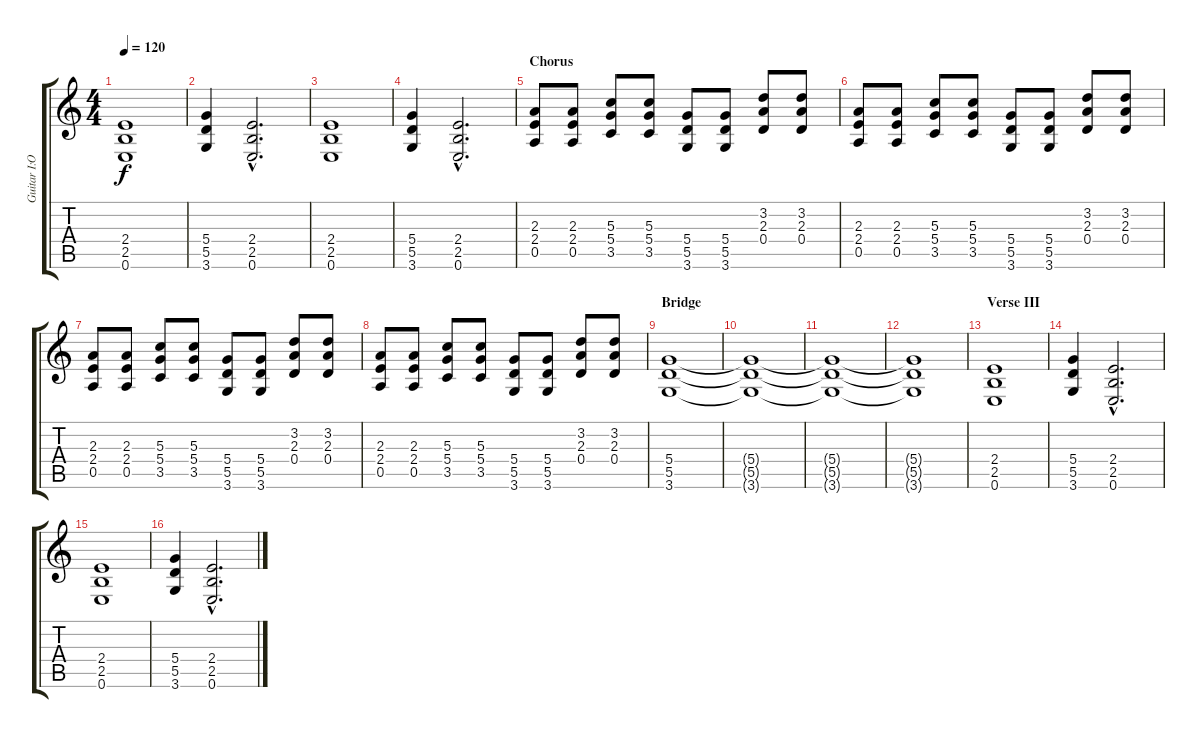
\track ("Guitar I:Overdub" "Guitar I:O") {instrument overdrivenguitar}
\staff {score tabs}
\tuning (E4 B3 G3 D3 A2 E2) {hide}
\ts (4 4)
\tempo 120
\clef g2
\ks c
(2.4 2.5 0.6).1{dy f} |
(5.4 5.5 3.6).4 (2.4{hac} 2.5{hac} 0.6{hac}).2{d} |
(2.4 2.5 0.6).1 |
(5.4 5.5 3.6).4 (2.4{hac} 2.5{hac} 0.6{hac}).2{d} |
\section ("" "Chorus")
(2.3 2.4 0.5).8 (2.3 2.4 0.5).8 (5.3 5.4 3.5).8 (5.3 5.4 3.5).8 (5.4 5.5 3.6).8 (5.4 5.5 3.6).8 (3.2 2.3 0.4).8 (3.2 2.3 0.4).8 |
(2.3 2.4 0.5).8 (2.3 2.4 0.5).8 (5.3 5.4 3.5).8 (5.3 5.4 3.5).8 (5.4 5.5 3.6).8 (5.4 5.5 3.6).8 (3.2 2.3 0.4).8 (3.2 2.3 0.4).8 |
(2.3 2.4 0.5).8 (2.3 2.4 0.5).8 (5.3 5.4 3.5).8 (5.3 5.4 3.5).8 (5.4 5.5 3.6).8 (5.4 5.5 3.6).8 (3.2 2.3 0.4).8 (3.2 2.3 0.4).8 |
(2.3 2.4 0.5).8 (2.3 2.4 0.5).8 (5.3 5.4 3.5).8 (5.3 5.4 3.5).8 (5.4 5.5 3.6).8 (5.4 5.5 3.6).8 (3.2 2.3 0.4).8 (3.2 2.3 0.4).8 |
\section ("" "Bridge")
(5.4 5.5 3.6).1 |
(5.4{t} 5.5{t} 3.6{t}).1 |
(5.4{t} 5.5{t} 3.6{t}).1 |
(5.4{t} 5.5{t} 3.6{t}).1 |
\section ("" "Verse III")
(2.4 2.5 0.6).1 |
(5.4 5.5 3.6).4 (2.4{hac} 2.5{hac} 0.6{hac}).2{d} |
(2.4 2.5 0.6).1 |
(5.4 5.5 3.6).4 (2.4{hac} 2.5{hac} 0.6{hac}).2{d}
